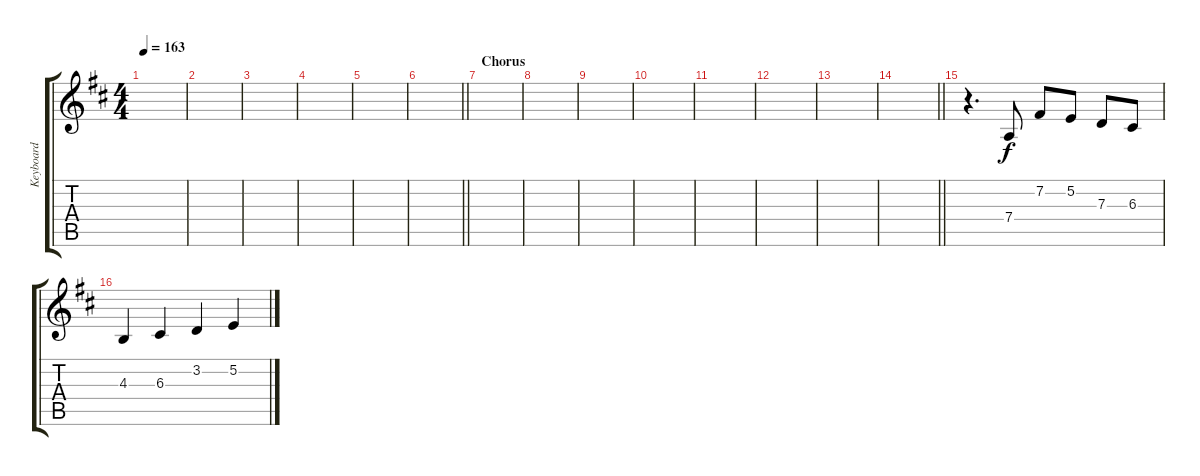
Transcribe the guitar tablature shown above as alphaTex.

\track ("Keyboard" "Keyboard") {instrument harmonica}
\staff {score tabs}
\tuning (E4 B3 G3 D3 A2 E2) {hide}
\ts (4 4)
\tempo 163
\clef g2
\ks d
|
|
|
|
|
\barLineRight lightlight
|
\section ("" "Chorus")
|
|
|
|
|
|
|
\barLineRight lightlight
|
r.4{d volume 16} 7.4.8{dy f} 7.2.8 5.2.8 7.3.8 6.3.8 |
4.3.4 6.3.4 3.2.4 5.2.4
